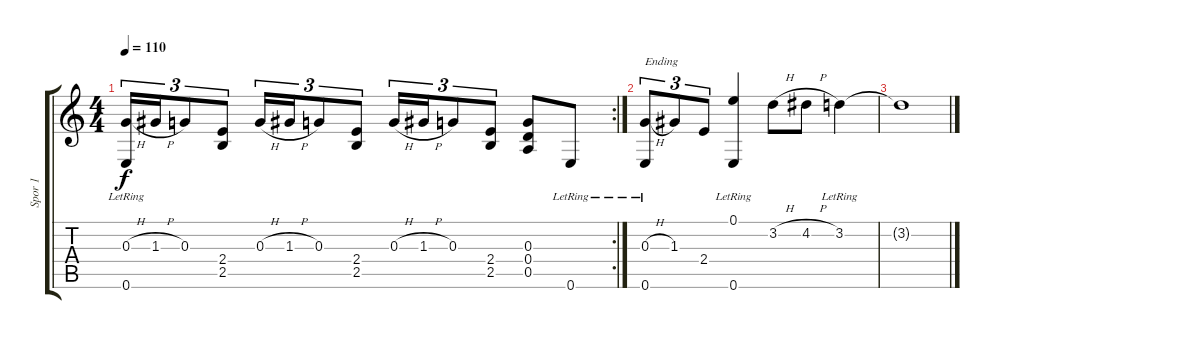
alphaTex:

\track ("Spor 1" "Spor 1") {instrument acousticguitarsteel}
\staff {score tabs}
\tuning (E4 B3 G3 D3 A2 E2) {hide}
\rc 2
\ts (4 4)
\tempo 110
\clef g2
\ks c
(0.3{h} 0.6{lr}).16{tu (3 2) dy f} 1.3{h}.16{tu (3 2)} 0.3.8{tu (3 2)} (2.4 2.5).8{tu (3 2)} 0.3{h}.16{tu (3 2)} 1.3{h}.16{tu (3 2)} 0.3.8{tu (3 2)} (2.4 2.5).8{tu (3 2)} 0.3{h}.16{tu (3 2)} 1.3{h}.16{tu (3 2)} 0.3.8{tu (3 2)} (2.4 2.5).8{tu (3 2)} (0.3 0.4 0.5).8 0.6{lr}.8 |
(0.3{h} 0.6{lr}).8{tu (3 2) txt "Ending"} 1.3.8{tu (3 2)} 2.4.8{tu (3 2)} (0.1{lr} 0.6{lr}).4 3.2{h}.8 4.2{h}.8 3.2{lr}.4 |
3.2{t}.1
